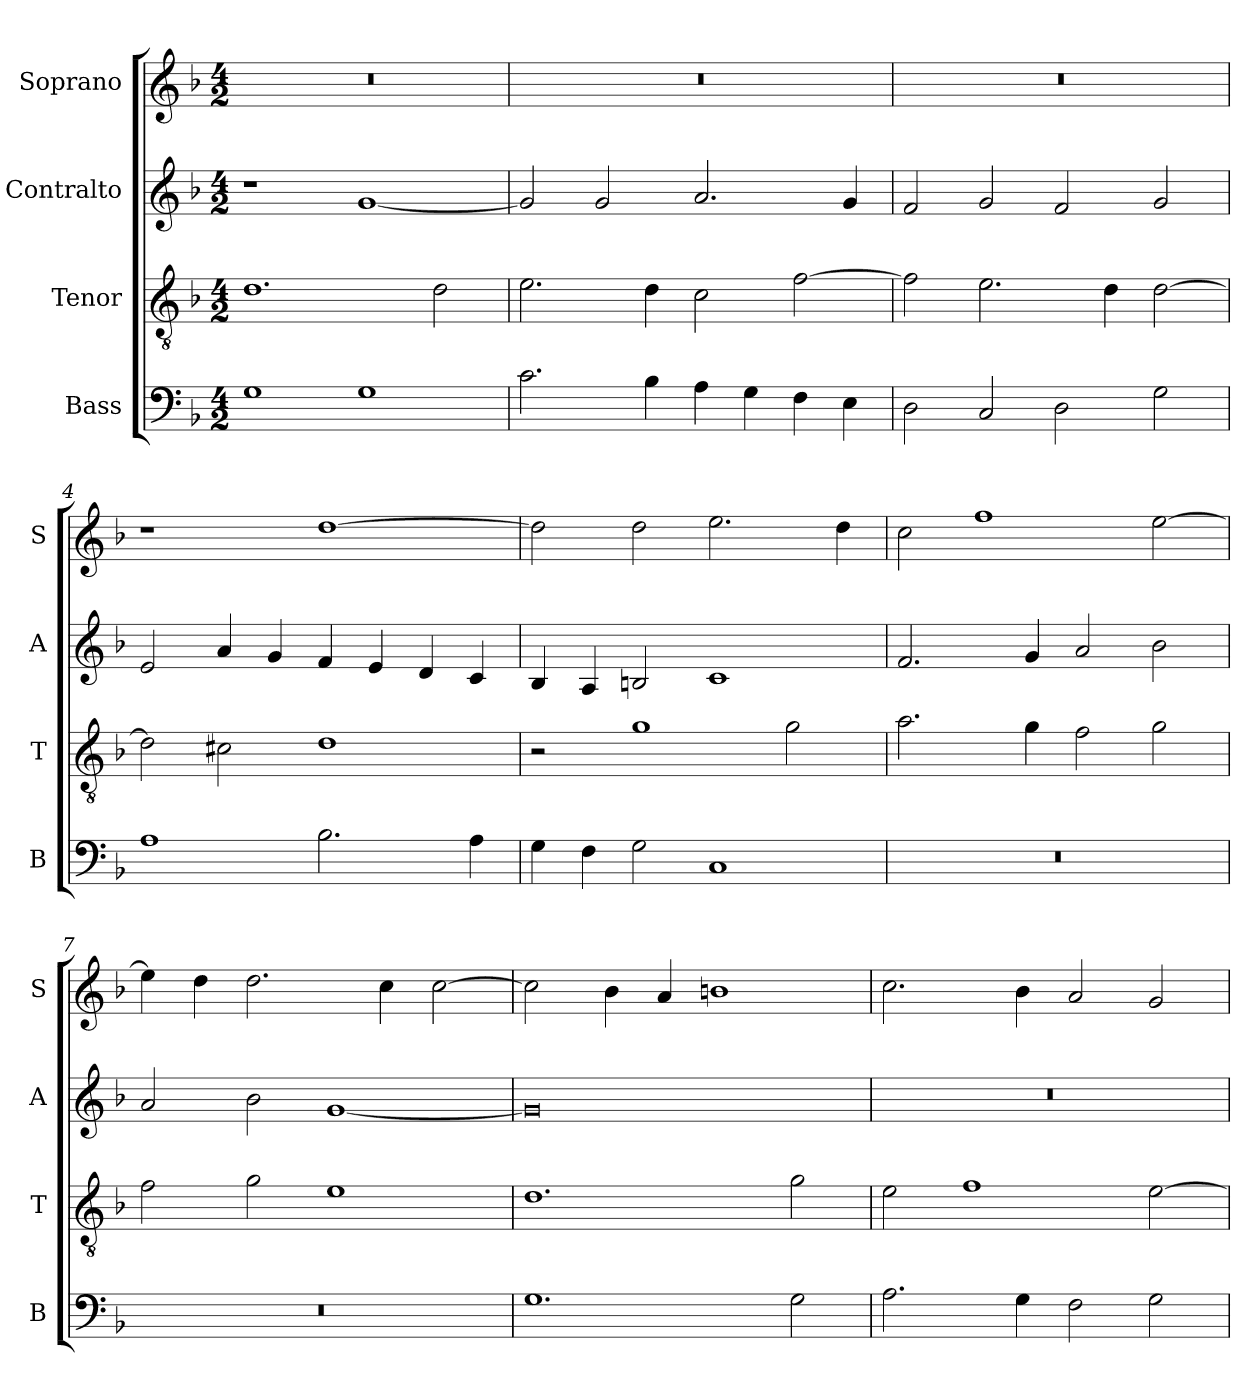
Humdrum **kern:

**kern	**kern	**kern	**kern
*part4	*part3	*part2	*part1
*staff4	*staff3	*staff2	*staff1
*I"Bass	*I"Tenor	*I"Contralto	*I"Soprano
*I'B	*I'T	*I'A	*I'S
*clefF4	*clefGv2	*clefG2	*clefG2
*k[b-]	*k[b-]	*k[b-]	*k[b-]
*G:dor	*G:dor	*G:dor	*G:dor
*M4/2	*M4/2	*M4/2	*M4/2
=1	=1	=1	=1
1G	1.d	1r	0r
1G	.	[1g	.
.	2d	.	.
=2	=2	=2	=2
2.c	2.e	2g]	0r
.	.	2g	.
4B-	4d	.	.
4A	2c	2.a	.
4G	.	.	.
4F	[2f	.	.
4E	.	4g	.
=3	=3	=3	=3
2D	2f]	2f	0r
2C	2.e	2g	.
2D	.	2f	.
.	4d	.	.
2G	[2d	2g	.
=4	=4	=4	=4
1A	2d]	2e	1r
.	2c#X	4a	.
.	.	4g	.
2.B-	1d	4f	[1dd
.	.	4e	.
.	.	4d	.
4A	.	4c	.
=5	=5	=5	=5
4G	2r	4B-	2dd]
4F	.	4A	.
2G	1g	2Bn	2dd
1C	.	1c	2.ee
.	2g	.	.
.	.	.	4dd
=6	=6	=6	=6
0r	2.a	2.f	2cc
.	.	.	1ff
.	4g	4g	.
.	2f	2a	.
.	2g	2b-	[2ee
=7	=7	=7	=7
0r	2f	2a	4ee]
.	.	.	4dd
.	2g	2b-	2.dd
.	1e	[1g	.
.	.	.	4cc
.	.	.	[2cc
=8	=8	=8	=8
1.G	1.d	0g]	2cc]
.	.	.	4b-
.	.	.	4a
.	.	.	1bn
2G	2g	.	.
=9	=9	=9	=9
2.A	2e	0r	2.cc
.	1f	.	.
4G	.	.	4b-
2F	.	.	2a
2G	[2e	.	2g
=	=	=	=
*-	*-	*-	*-
